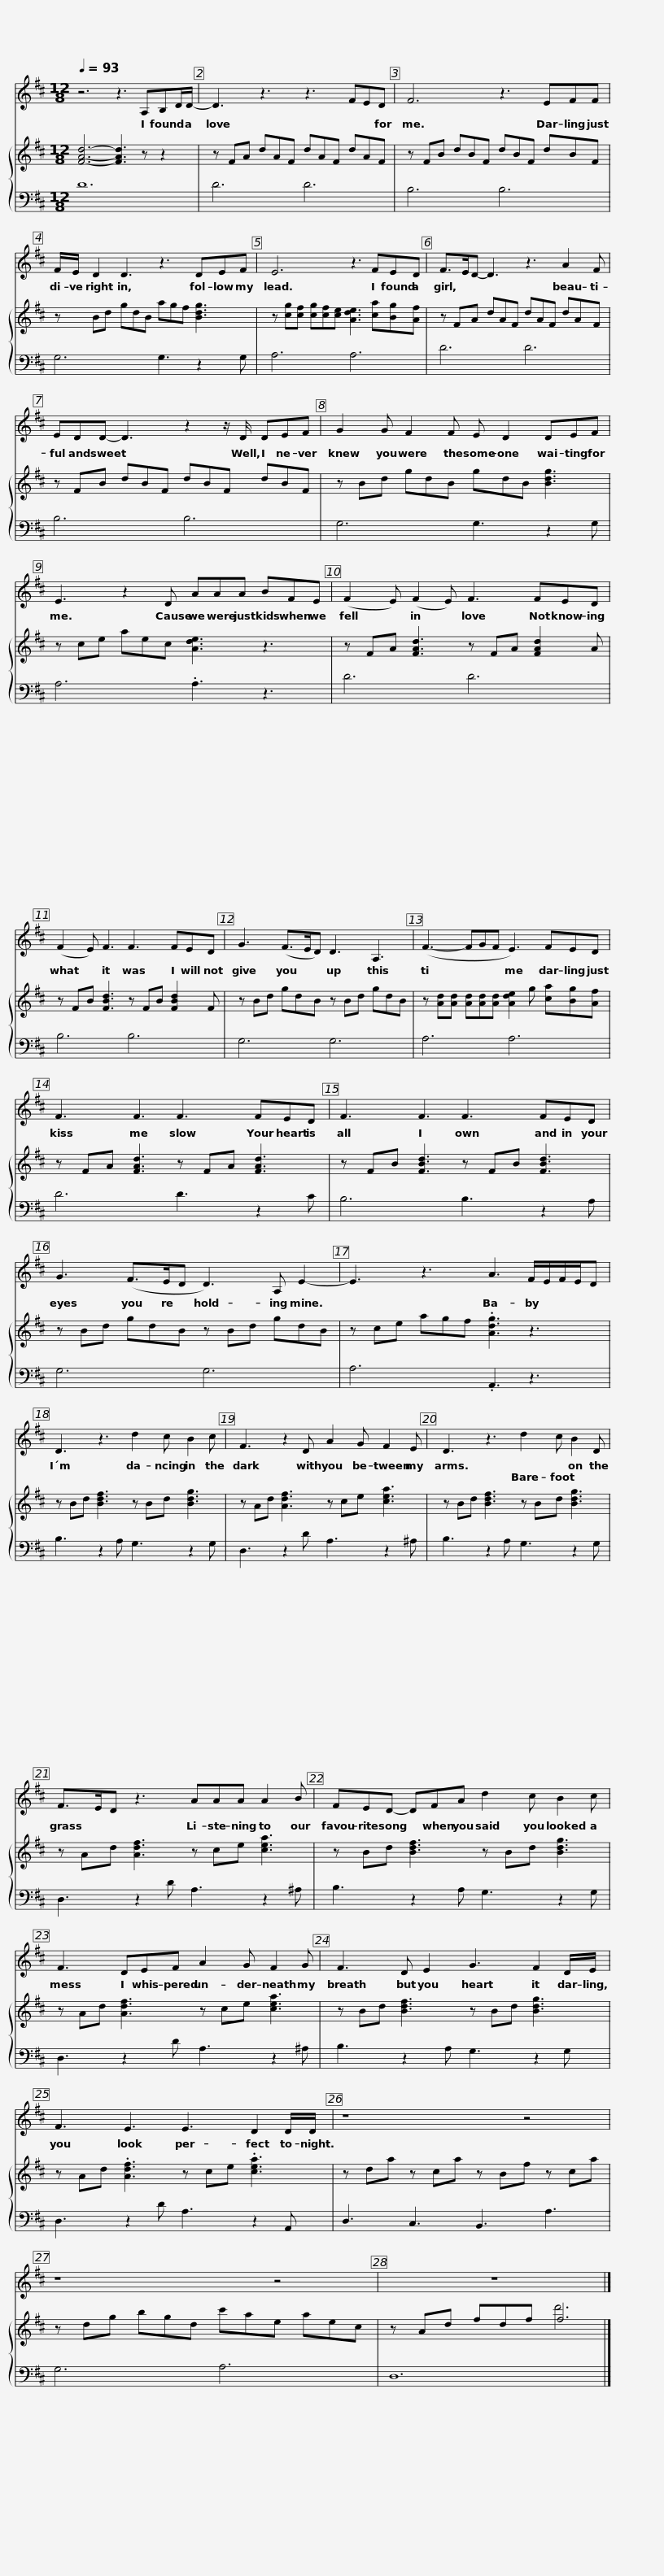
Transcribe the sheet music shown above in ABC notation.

X:1
%%score 1 { ( 2 4 ) | 3 }
L:1/8
Q:1/4=93
M:12/8
I:linebreak $
K:D
V:1 treble
V:2 treble
V:4 treble
V:3 bass
V:1
 z6 z3 A,B,D/D/- | D3 z3 z3 FED | F6 z3 EFF |$ F/E/ D2 D3 z3 DEF | E6 z3 FED |$ %5
 F>ED- D3 z3 A2 F | EDD- D3 z2 z/ D/ DEF |$ G2 G F2 F E D2 DEF | E3 z2 D AAA BFE |$ (F2 E) (F2 E) F3 FED | %10
 (F2 E) F3 F3 FED |$ G3 (F>ED) D3 A,3 | (F3- FGF E3) FED |$ F3 F3 F3 FED | F3 F3 F3 FED |$ %15
 G3 (F>ED D3) A, E2- | E3 z3 A3 F/E/F/E/D | D3 z3 d2 c B2 c |$ F3 z2 D A2 G F2 E | D3 z3 d2 c B2 D |$ %20
 F>ED z3 AAA A2 B | FED- DFA d2 c B2 c |$ F3 DEF A2 G F2 G | F3 D E2 G3 F2 D/E/ |$ F3 E3 E3 D2 D/D/ | %25
 z8 z4 | z8 z4 |$ z12 |] %28
V:2
 [FAd]6- [FAd]3 z z2 | z FA dAF dAF dAF | z FB dBF dBF dBF |$ z Bd gdB agf [Bdg]3 | z [cg][cf] [cg][cf][ce] [Ade]3 [ca][Bg][Af] |$ %5
 z FA dAF dAF dAF | z FB dBF dBF dBF |$ z Bd gdB gdB [Bdg]3 | z ce aec [Ade]3 z3 |$ z FA [FAd]3 z FA [FAd]2 A | %10
 z FB [FBd]3 z FB [FBd]2 F |$ z Bd gdB z Bd gdB | z [Ad][Ad] [Ad][Ad][Ad] [Ade]2 g [ca][Bg][Af] |$ z FA [FAd]3 z FA [FAd]3 | z FB [FBd]3 z FB [FBd]3 |$ %15
 z Bd gdB z Bd gdB | z ce agf .[Adg]3 z3 | z Bd [Bdf]3 z Bd [Bdg]3 |$ z Ad [Adf]3 z ce [cea]3 | z Bd [Bdf]3 z Bd [Bdg]3 |$ %20
 z Ad [Adf]3 z ce [cea]3 | z Bd [Bdf]3 z Bd [Bdg]3 |$ z Ad [Adf]3 z ce [cea]3 | z Bd [Bdf]3 z Bd [Bdg]3 |$ z Ad .[Adf]3 z ce .[cea]3 | %25
 z da z ca z Bf z ca | z dg bgd c'ae aec |$ z Ad fdf f6 |] %28
V:3
 D12 | D6 D6 | B,6 B,6 |$ G,6 G,3 z2 G, | A,6 A,6 |$ %5
 D6 D6 | B,6 B,6 |$ G,6 G,3 z2 G, | A,6 .A,3 z3 |$ D6 D6 | %10
 B,6 B,6 |$ G,6 G,6 | A,6 A,6 |$ D6 D3 z2 C | B,6 B,3 z2 A, |$ %15
 G,6 G,6 | A,6 .A,,3 z3 | B,3 z2 A, G,3 z2 G, |$ D,3 z2 D A,3 z2 ^A, | B,3 z2 A, G,3 z2 G, |$ %20
 D,3 z2 D A,3 z2 ^A, | B,3 z2 A, G,3 z2 G, |$ D,3 z2 D A,3 z2 ^A, | B,3 z2 A, G,3 z2 G, |$ D,3 z2 D A,3 z2 A,, | %25
 D,3 C,3 B,,3 A,3 | G,6 A,6 |$ D,12 |] %28
V:4
 x12 | x12 | x12 |$ x12 | x12 |$ %5
 x12 | x12 |$ x12 | x12 |$ x12 | %10
 x12 |$ x12 | x12 |$ x12 | x12 |$ %15
 x12 | x12 | x12 |$ x12 | x12 |$ %20
 x12 | x12 |$ x12 | x12 |$ x12 | %25
 x12 | x12 |$ x6 d'6 |] %28
